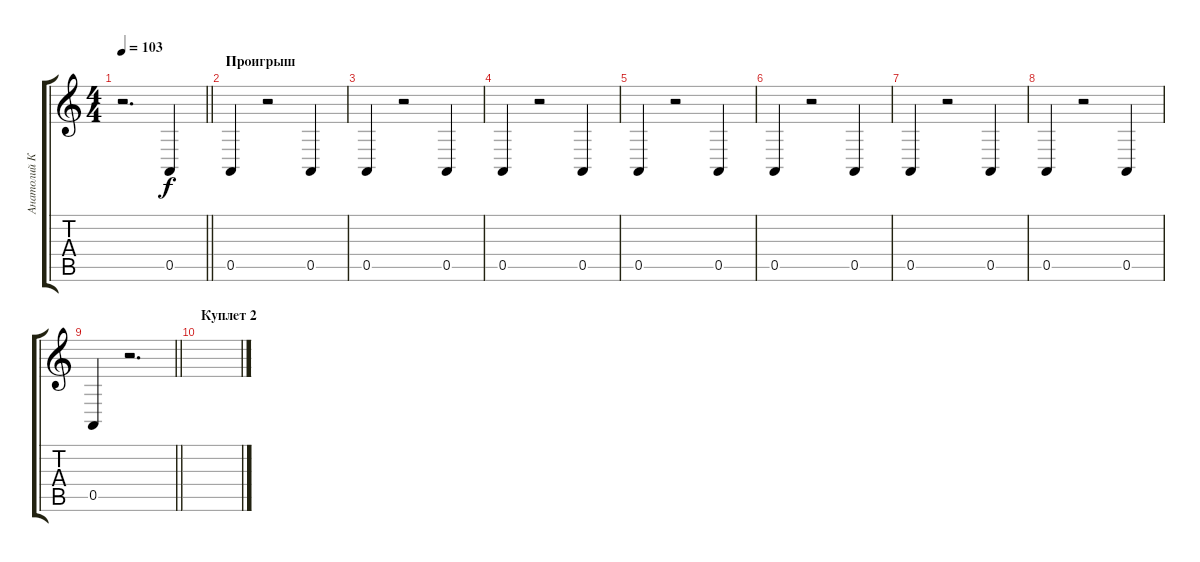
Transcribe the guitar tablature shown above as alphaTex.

\track ("Анатолий Кулешов (бэк-вокал)" "Анатолий К") {instrument synthvoice}
\staff {score tabs}
\tuning (E4 B3 G3 D3 A2 E2) {hide}
\ts (4 4)
\tempo 103
\clef g2
\barLineRight lightlight
\ks c
r.2{d dy f} 0.5.4 |
\section ("" "Проигрыш")
0.5.4 r.2 0.5.4 |
0.5.4 r.2 0.5.4 |
0.5.4 r.2 0.5.4 |
0.5.4 r.2 0.5.4 |
0.5.4 r.2 0.5.4 |
0.5.4 r.2 0.5.4 |
0.5.4 r.2 0.5.4 |
\barLineRight lightlight
0.5.4 r.2{d} |
\section ("" "Куплет 2")
